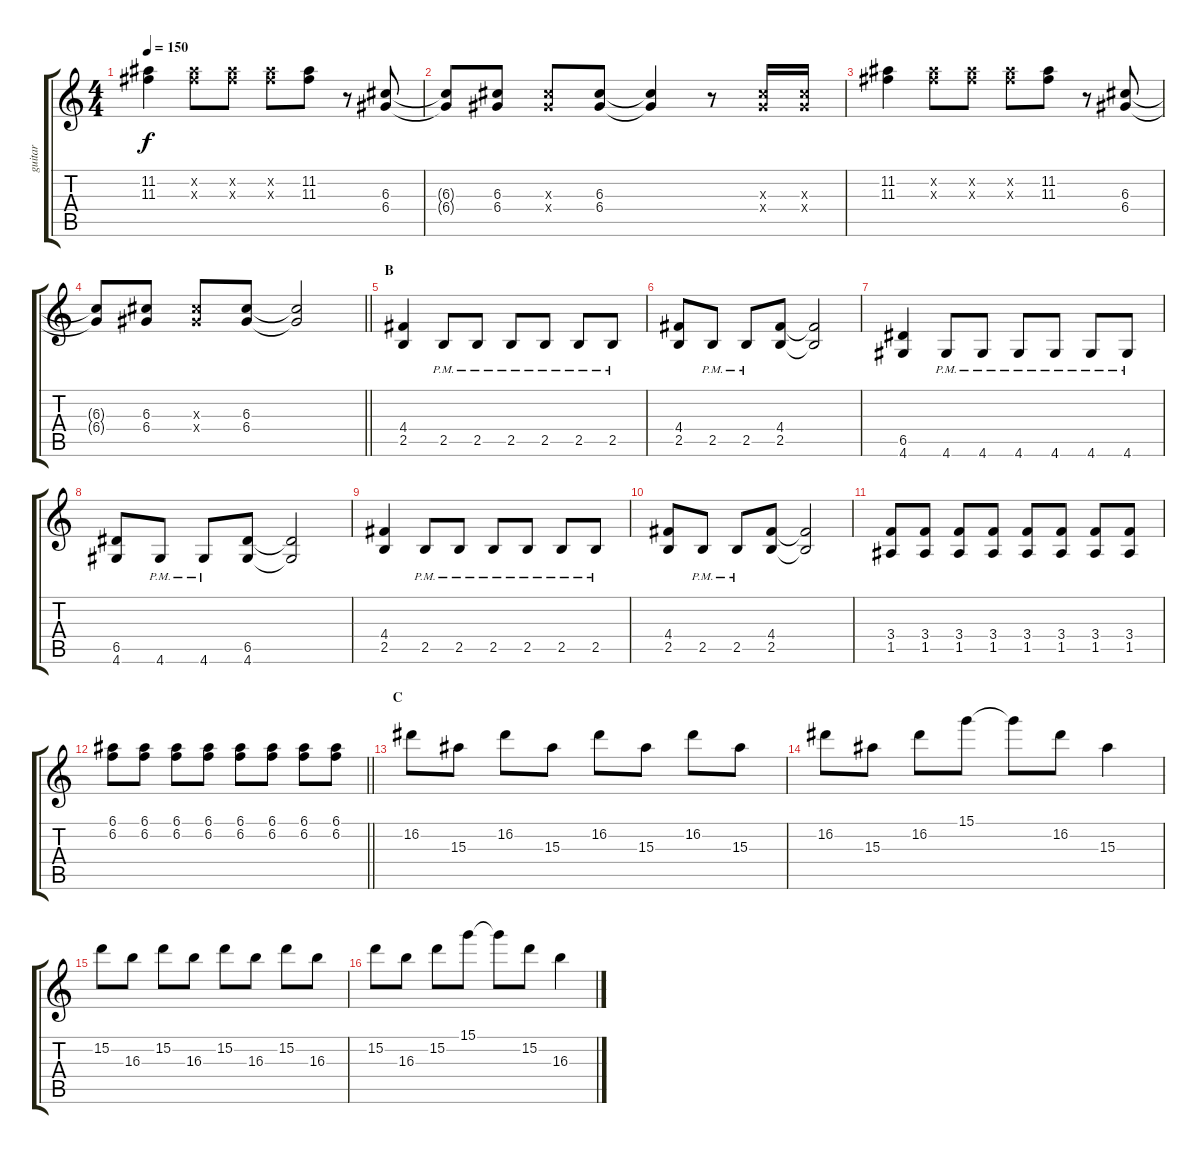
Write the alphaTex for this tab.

\track ("guitar" "guitar") {instrument overdrivenguitar}
\staff {score tabs}
\tuning (E4 B3 G3 D3 A2 E2) {hide}
\ts (4 4)
\tempo 150
\clef g2
\ks c
(11.2 11.3).4{dy f} (11.2{x} 11.3{x}).8 (11.2{x} 11.3{x}).8 (11.2{x} 11.3{x}).8 (11.2 11.3).8 r.8 (6.3 6.4).8 |
(6.3{t} 6.4{t}).8 (6.3 6.4).8 (6.3{x} 6.4{x}).8 (6.3 6.4).8 (6.3{t} 6.4{t}).4 r.8 (6.3{x} 6.4{x}).16 (6.3{x} 6.4{x}).16 |
(11.2 11.3).4 (11.2{x} 11.3{x}).8 (11.2{x} 11.3{x}).8 (11.2{x} 11.3{x}).8 (11.2 11.3).8 r.8 (6.3 6.4).8 |
\barLineRight lightlight
(6.3{t} 6.4{t}).8 (6.3 6.4).8 (6.3{x} 6.4{x}).8 (6.3 6.4).8 (6.3{t} 6.4{t}).2 |
\section ("" "B")
(4.4 2.5).4 2.5{pm}.8 2.5{pm}.8 2.5{pm}.8 2.5{pm}.8 2.5{pm}.8 2.5{pm}.8 |
(4.4 2.5).8 2.5{pm}.8 2.5{pm}.8 (4.4 2.5).8 (4.4{t} 2.5{t}).2 |
(6.5 4.6).4 4.6{pm}.8 4.6{pm}.8 4.6{pm}.8 4.6{pm}.8 4.6{pm}.8 4.6{pm}.8 |
(6.5 4.6).8 4.6{pm}.8 4.6{pm}.8 (6.5 4.6).8 (6.5{t} 4.6{t}).2 |
(4.4 2.5).4 2.5{pm}.8 2.5{pm}.8 2.5{pm}.8 2.5{pm}.8 2.5{pm}.8 2.5{pm}.8 |
(4.4 2.5).8 2.5{pm}.8 2.5{pm}.8 (4.4 2.5).8 (4.4{t} 2.5{t}).2 |
(3.4 1.5).8 (3.4 1.5).8 (3.4 1.5).8 (3.4 1.5).8 (3.4 1.5).8 (3.4 1.5).8 (3.4 1.5).8 (3.4 1.5).8 |
\barLineRight lightlight
(6.1 6.2).8 (6.1 6.2).8 (6.1 6.2).8 (6.1 6.2).8 (6.1 6.2).8 (6.1 6.2).8 (6.1 6.2).8 (6.1 6.2).8 |
\section ("" "C")
16.2.8 15.3.8 16.2.8 15.3.8 16.2.8 15.3.8 16.2.8 15.3.8 |
16.2.8 15.3.8 16.2.8 15.1.8 15.1{t}.8 16.2.8 15.3.4 |
15.2.8 16.3.8 15.2.8 16.3.8 15.2.8 16.3.8 15.2.8 16.3.8 |
15.2.8 16.3.8 15.2.8 15.1.8 15.1{t}.8 15.2.8 16.3.4
